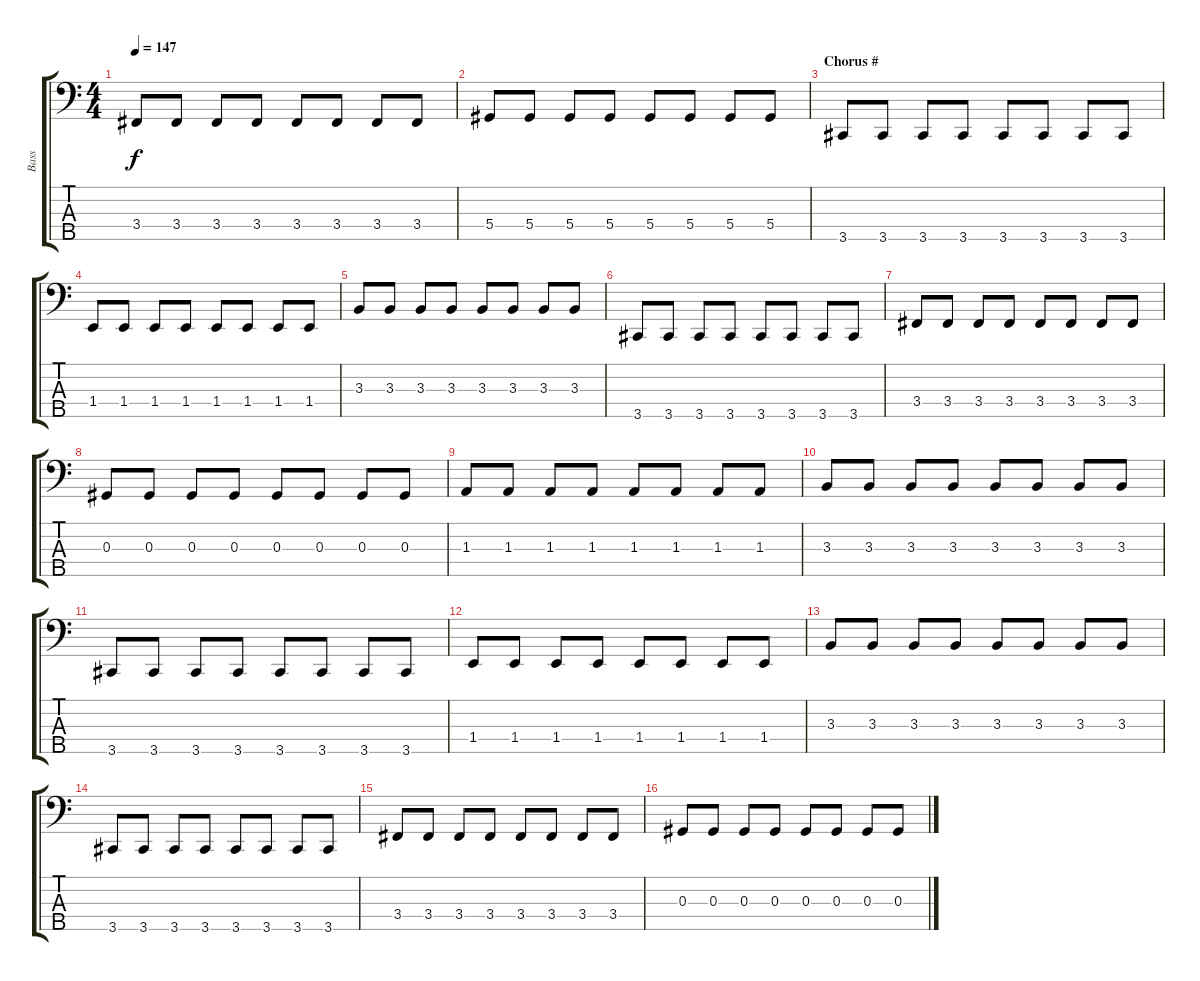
\track ("Bass" "Bass") {instrument electricbassfinger}
\staff {score tabs}
\tuning (Gb2 Db2 Ab1 Eb1 Bb0) {hide}
\ts (4 4)
\tempo 147
\clef f4
\ks c
3.4.8{dy f} 3.4.8 3.4.8 3.4.8 3.4.8 3.4.8 3.4.8 3.4.8 |
5.4.8 5.4.8 5.4.8 5.4.8 5.4.8 5.4.8 5.4.8 5.4.8 |
\section ("" "Chorus #")
3.5.8 3.5.8 3.5.8 3.5.8 3.5.8 3.5.8 3.5.8 3.5.8 |
1.4.8 1.4.8 1.4.8 1.4.8 1.4.8 1.4.8 1.4.8 1.4.8 |
3.3.8 3.3.8 3.3.8 3.3.8 3.3.8 3.3.8 3.3.8 3.3.8 |
3.5.8 3.5.8 3.5.8 3.5.8 3.5.8 3.5.8 3.5.8 3.5.8 |
3.4.8 3.4.8 3.4.8 3.4.8 3.4.8 3.4.8 3.4.8 3.4.8 |
0.3.8 0.3.8 0.3.8 0.3.8 0.3.8 0.3.8 0.3.8 0.3.8 |
1.3.8 1.3.8 1.3.8 1.3.8 1.3.8 1.3.8 1.3.8 1.3.8 |
3.3.8 3.3.8 3.3.8 3.3.8 3.3.8 3.3.8 3.3.8 3.3.8 |
3.5.8 3.5.8 3.5.8 3.5.8 3.5.8 3.5.8 3.5.8 3.5.8 |
1.4.8 1.4.8 1.4.8 1.4.8 1.4.8 1.4.8 1.4.8 1.4.8 |
3.3.8 3.3.8 3.3.8 3.3.8 3.3.8 3.3.8 3.3.8 3.3.8 |
3.5.8 3.5.8 3.5.8 3.5.8 3.5.8 3.5.8 3.5.8 3.5.8 |
3.4.8 3.4.8 3.4.8 3.4.8 3.4.8 3.4.8 3.4.8 3.4.8 |
0.3.8 0.3.8 0.3.8 0.3.8 0.3.8 0.3.8 0.3.8 0.3.8
